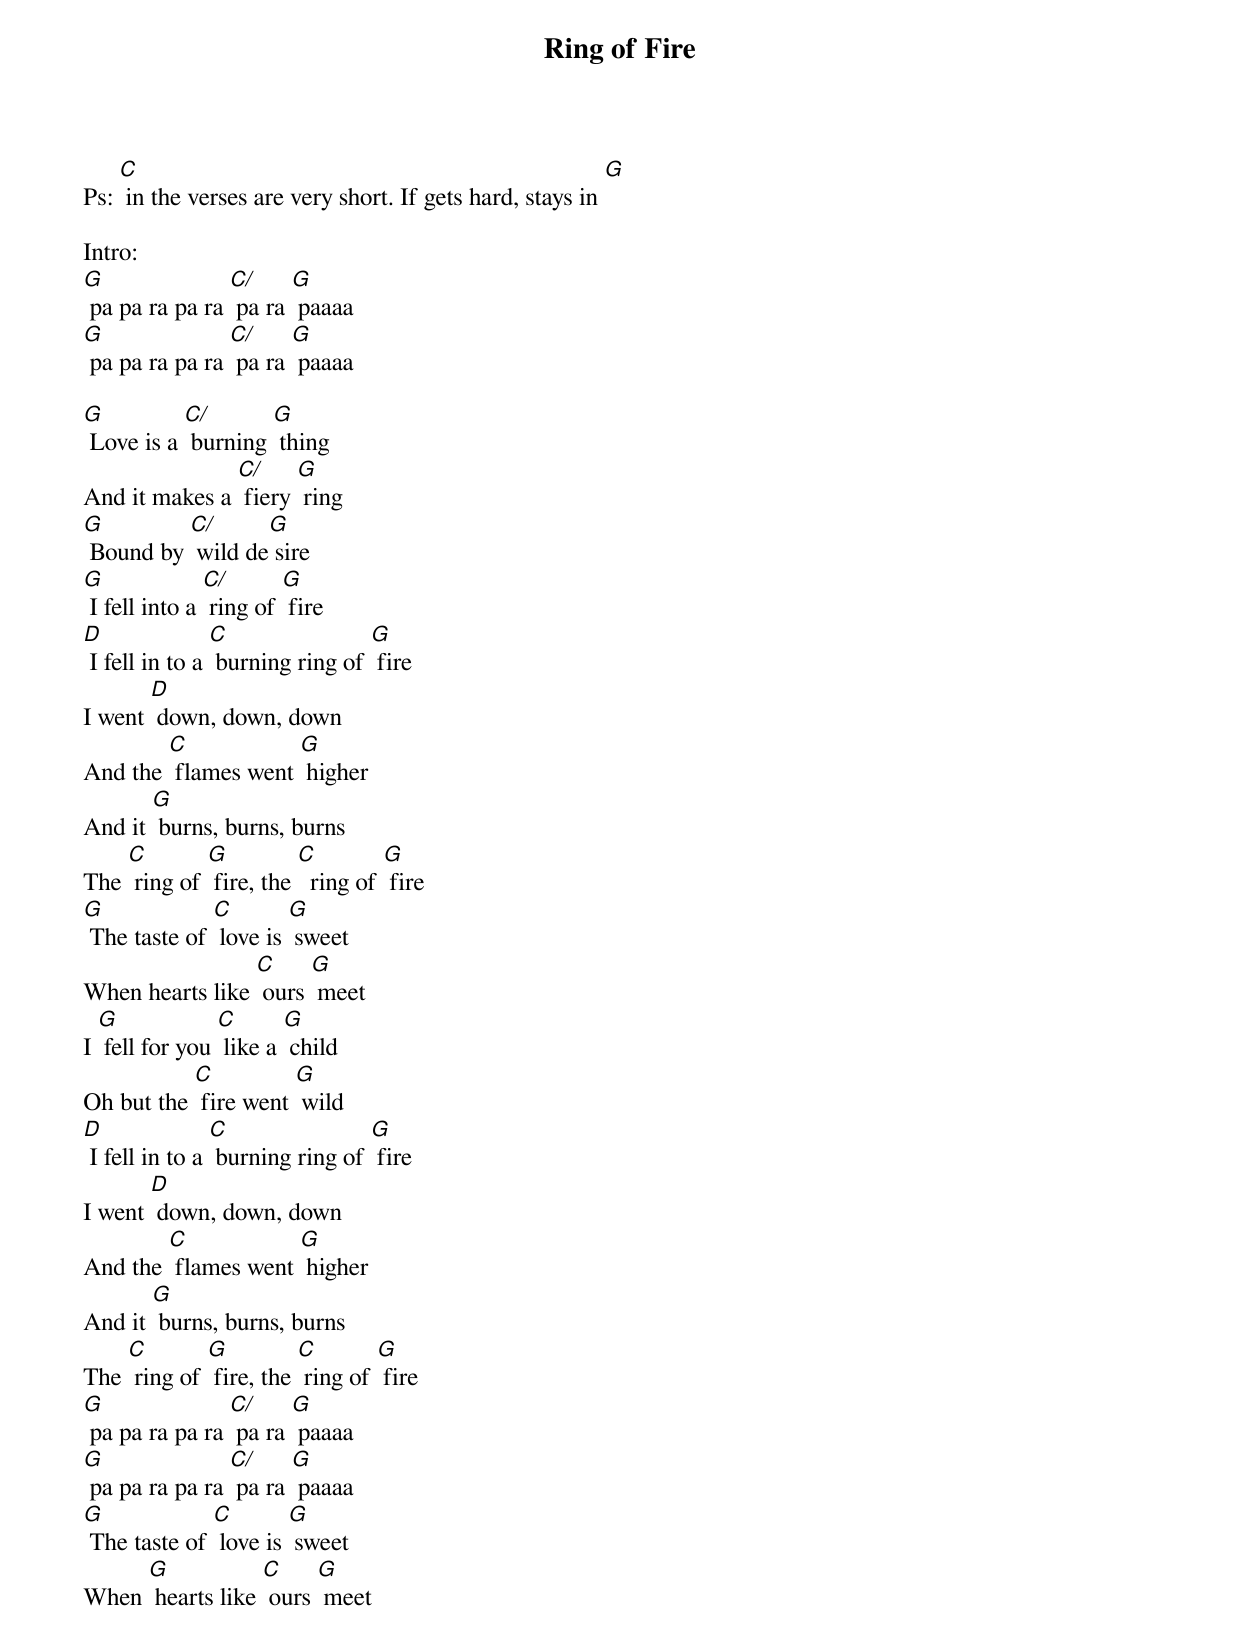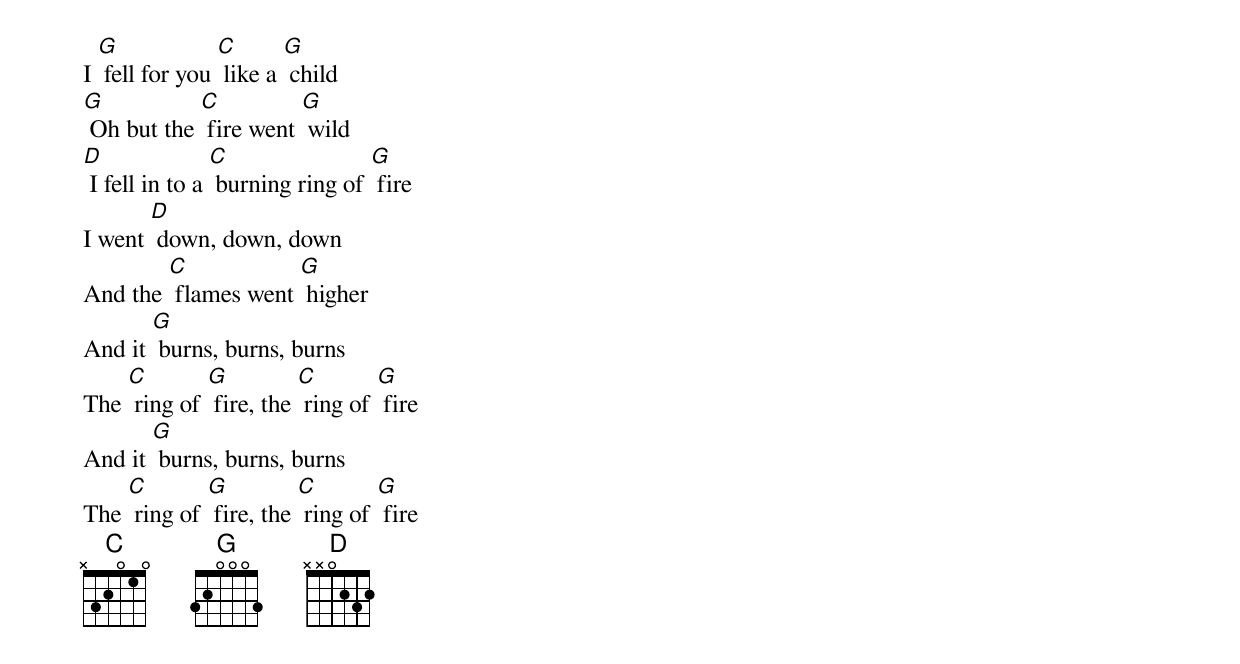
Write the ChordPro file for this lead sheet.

{t: Ring of Fire }
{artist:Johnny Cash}
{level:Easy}

Ps: [C] in the verses are very short. If gets hard, stays in [G]

Intro:
[G] pa pa ra pa ra [C/] pa ra [G] paaaa
[G] pa pa ra pa ra [C/] pa ra [G] paaaa

[G] Love is a [C/] burning [G] thing
And it makes a [C/] fiery [G] ring
[G] Bound by [C/] wild de[G] sire
[G] I fell into a [C/] ring of [G] fire
{c: }
[D] I fell in to a [C] burning ring of [G] fire
I went [D] down, down, down
And the [C] flames went [G] higher
{c: }
And it [G] burns, burns, burns
The [C] ring of [G] fire, the [C]  ring of [G] fire
{c: }
[G] The taste of [C] love is [G] sweet
When hearts like [C] ours [G] meet
I [G] fell for you [C] like a [G] child
Oh but the [C] fire went [G] wild
{c: }
[D] I fell in to a [C] burning ring of [G] fire
I went [D] down, down, down
And the [C] flames went [G] higher
{c: }
And it [G] burns, burns, burns
The [C] ring of [G] fire, the [C] ring of [G] fire
{c: }
[G] pa pa ra pa ra [C/] pa ra [G] paaaa
[G] pa pa ra pa ra [C/] pa ra [G] paaaa
{c: }
[G] The taste of [C] love is [G] sweet
When [G] hearts like [C] ours [G] meet
I [G] fell for you [C] like a [G] child
[G] Oh but the [C] fire went [G] wild
{c: }
[D] I fell in to a [C] burning ring of [G] fire
I went [D] down, down, down
And the [C] flames went [G] higher
And it [G] burns, burns, burns
The [C] ring of [G] fire, the [C] ring of [G] fire
And it [G] burns, burns, burns
The [C] ring of [G] fire, the [C] ring of [G] fire
